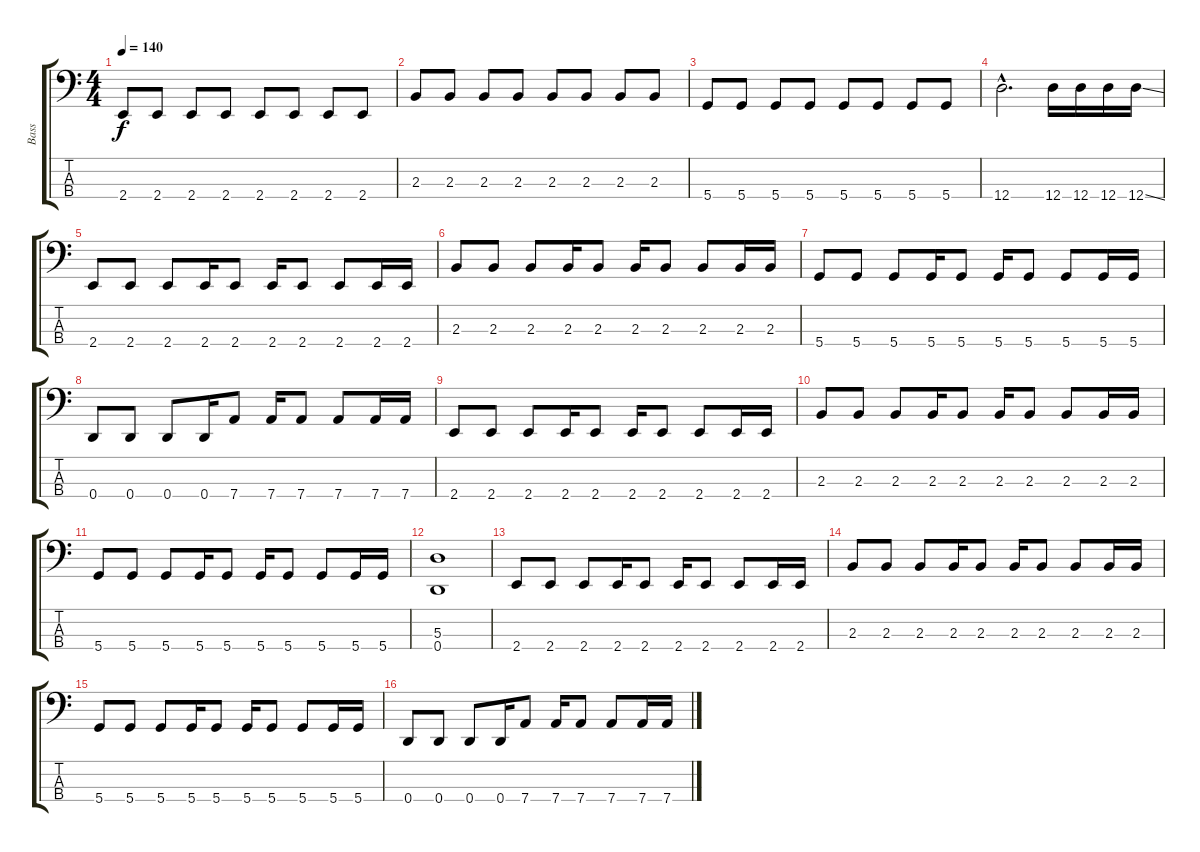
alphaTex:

\track ("Bass" "Bass") {instrument electricbassfinger}
\staff {score tabs}
\tuning (G2 D2 A1 D1) {hide}
\ts (4 4)
\tempo 140
\clef f4
\ks c
2.4.8{dy f} 2.4.8 2.4.8 2.4.8 2.4.8 2.4.8 2.4.8 2.4.8 |
2.3.8 2.3.8 2.3.8 2.3.8 2.3.8 2.3.8 2.3.8 2.3.8 |
5.4.8 5.4.8 5.4.8 5.4.8 5.4.8 5.4.8 5.4.8 5.4.8 |
12.4{hac}.2{d} 12.4.16 12.4.16 12.4.16 12.4{ss}.16 |
2.4.8 2.4.8 2.4.8 2.4.16 2.4.8 2.4.16 2.4.8 2.4.8 2.4.16 2.4.16 |
2.3.8 2.3.8 2.3.8 2.3.16 2.3.8 2.3.16 2.3.8 2.3.8 2.3.16 2.3.16 |
5.4.8 5.4.8 5.4.8 5.4.16 5.4.8 5.4.16 5.4.8 5.4.8 5.4.16 5.4.16 |
0.4.8 0.4.8 0.4.8 0.4.16 7.4.8 7.4.16 7.4.8 7.4.8 7.4.16 7.4.16 |
2.4.8 2.4.8 2.4.8 2.4.16 2.4.8 2.4.16 2.4.8 2.4.8 2.4.16 2.4.16 |
2.3.8 2.3.8 2.3.8 2.3.16 2.3.8 2.3.16 2.3.8 2.3.8 2.3.16 2.3.16 |
5.4.8 5.4.8 5.4.8 5.4.16 5.4.8 5.4.16 5.4.8 5.4.8 5.4.16 5.4.16 |
(5.3 0.4).1 |
2.4.8 2.4.8 2.4.8 2.4.16 2.4.8 2.4.16 2.4.8 2.4.8 2.4.16 2.4.16 |
2.3.8 2.3.8 2.3.8 2.3.16 2.3.8 2.3.16 2.3.8 2.3.8 2.3.16 2.3.16 |
5.4.8 5.4.8 5.4.8 5.4.16 5.4.8 5.4.16 5.4.8 5.4.8 5.4.16 5.4.16 |
0.4.8 0.4.8 0.4.8 0.4.16 7.4.8 7.4.16 7.4.8 7.4.8 7.4.16 7.4.16
